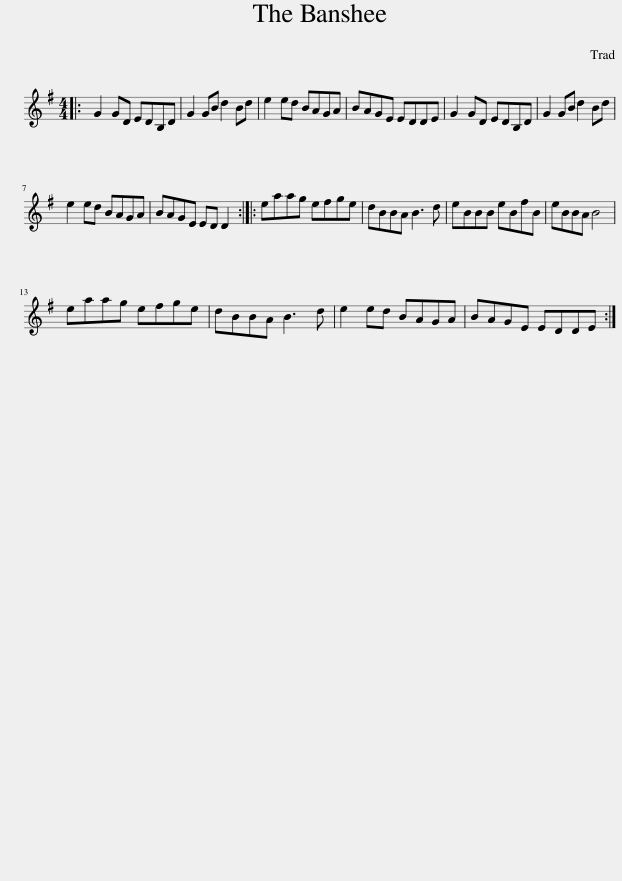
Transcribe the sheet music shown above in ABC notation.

X:1
L:1/8
M:4/4
I:linebreak $
K:G
V:1 treble
V:1
|: G2 GD EDB,D | G2 GB d2 Bd | e2 ed BAGA | BAGE EDDE | G2 GD EDB,D | %5
 G2 GB d2 Bd |$ e2 ed BAGA | BAGE ED D2 :: eaag efge | dBBA B3 d | %10
 eBBB eBfB | eBBA B4 |$ eaag efge | dBBA B3 d | e2 ed BAGA | %15
 BAGE EDDE :| %16
